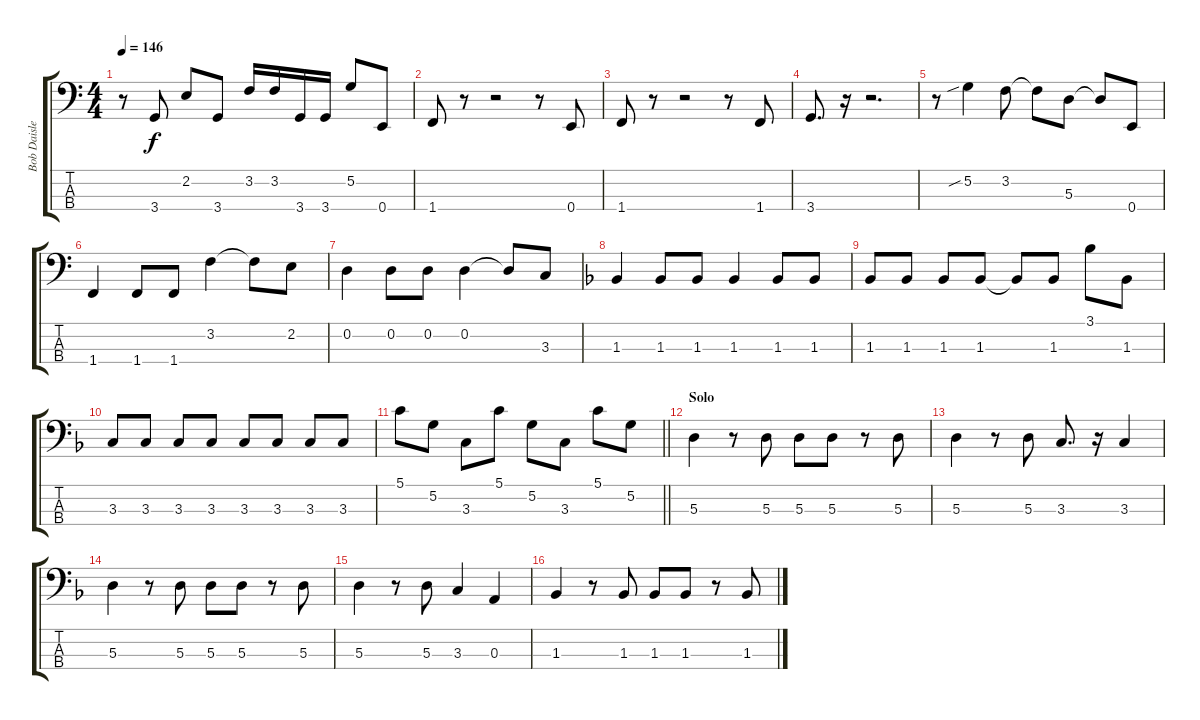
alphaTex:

\track ("Bob Daisley Bass Guitar" "Bob Daisle") {instrument electricbassfinger}
\staff {score tabs}
\tuning (G2 D2 A1 E1) {hide}
\ts (4 4)
\tempo 146
\clef f4
\ks aminor
r.8{dy f} 3.4.8 2.2.8 3.4.8 3.2.16 3.2.16 3.4.16 3.4.16 5.2.8 0.4.8 |
1.4.8 r.8 r.2 r.8 0.4.8 |
1.4.8 r.8 r.2 r.8 1.4.8 |
3.4.8{d} r.16 r.2{d} |
r.8 5.2{sib}.4 3.2.8 3.2{t}.8 5.3.8 5.3{t}.8 0.4.8 |
1.4.4 1.4.8 1.4.8 3.2.4 3.2{t}.8 2.2.8 |
0.2.4 0.2.8 0.2.8 0.2.4 0.2{t}.8 3.3.8 |
\ks dminor
1.3.4 1.3.8 1.3.8 1.3.4 1.3.8 1.3.8 |
1.3.8 1.3.8 1.3.8 1.3.8 1.3{t}.8 1.3.8 3.1.8 1.3.8 |
3.3.8 3.3.8 3.3.8 3.3.8 3.3.8 3.3.8 3.3.8 3.3.8 |
\barLineRight lightlight
5.1.8 5.2.8 3.3.8 5.1.8 5.2.8 3.3.8 5.1.8 5.2.8 |
\section ("" "Solo")
5.3.4 r.8 5.3.8 5.3.8 5.3.8 r.8 5.3.8 |
5.3.4 r.8 5.3.8 3.3.8{d} r.16 3.3.4 |
5.3.4 r.8 5.3.8 5.3.8 5.3.8 r.8 5.3.8 |
5.3.4 r.8 5.3.8 3.3.4 0.3.4 |
1.3.4 r.8 1.3.8 1.3.8 1.3.8 r.8 1.3.8
